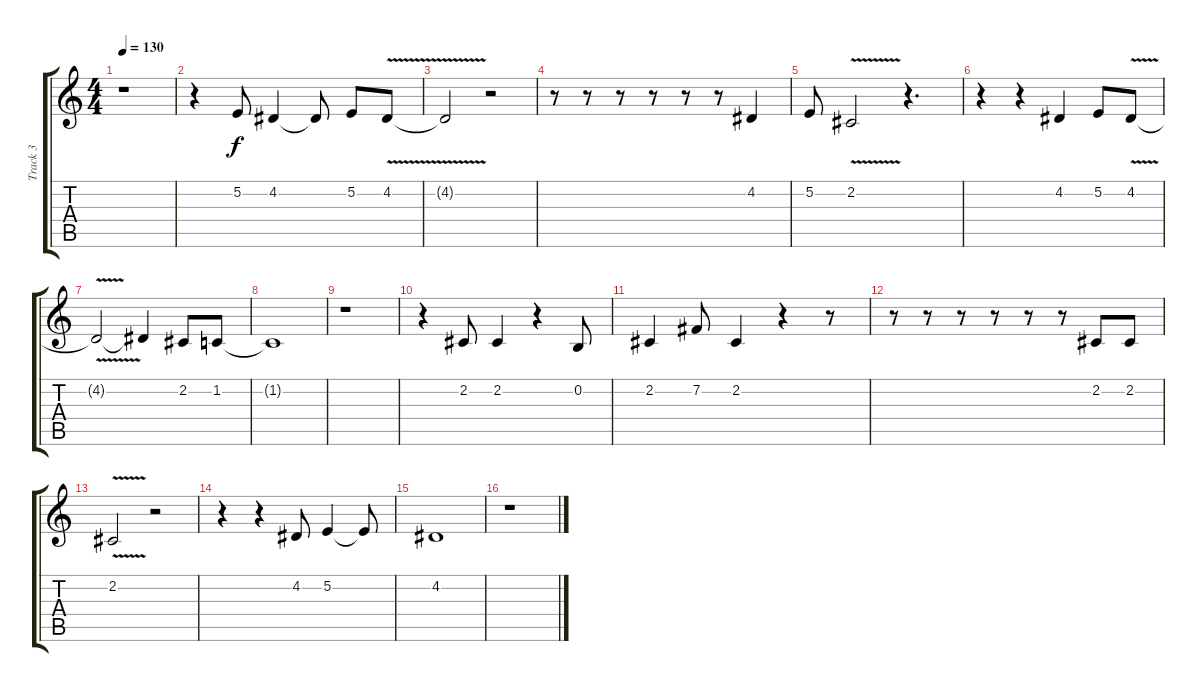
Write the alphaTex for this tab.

\track ("Track 3" "Track 3") {instrument trumpet}
\staff {score tabs}
\tuning (E4 B3 G3 D3 A2 E2) {hide}
\ts (4 4)
\tempo 130
\clef g2
\ks c
r.1{dy f} |
r.4 5.2.8 4.2.4 4.2{t}.8 5.2.8 4.2{v}.8 |
4.2{t}.2 r.2 |
r.8 r.8 r.8 r.8 r.8 r.8 4.2.4 |
5.2.8 2.2{v}.2 r.4{d} |
r.4 r.4 4.2.4 5.2.8 4.2{v}.8 |
4.2{t}.2 4.2{t}.4 2.2.8 1.2.8 |
1.2{t}.1 |
r.1 |
r.4 2.2.8 2.2.4 r.4 0.2.8 |
2.2.4 7.2.8 2.2.4 r.4 r.8 |
r.8 r.8 r.8 r.8 r.8 r.8 2.2.8 2.2.8 |
2.2{v}.2 r.2 |
r.4 r.4 4.2.8 5.2.4 5.2{t}.8 |
4.2.1 |
r.1
